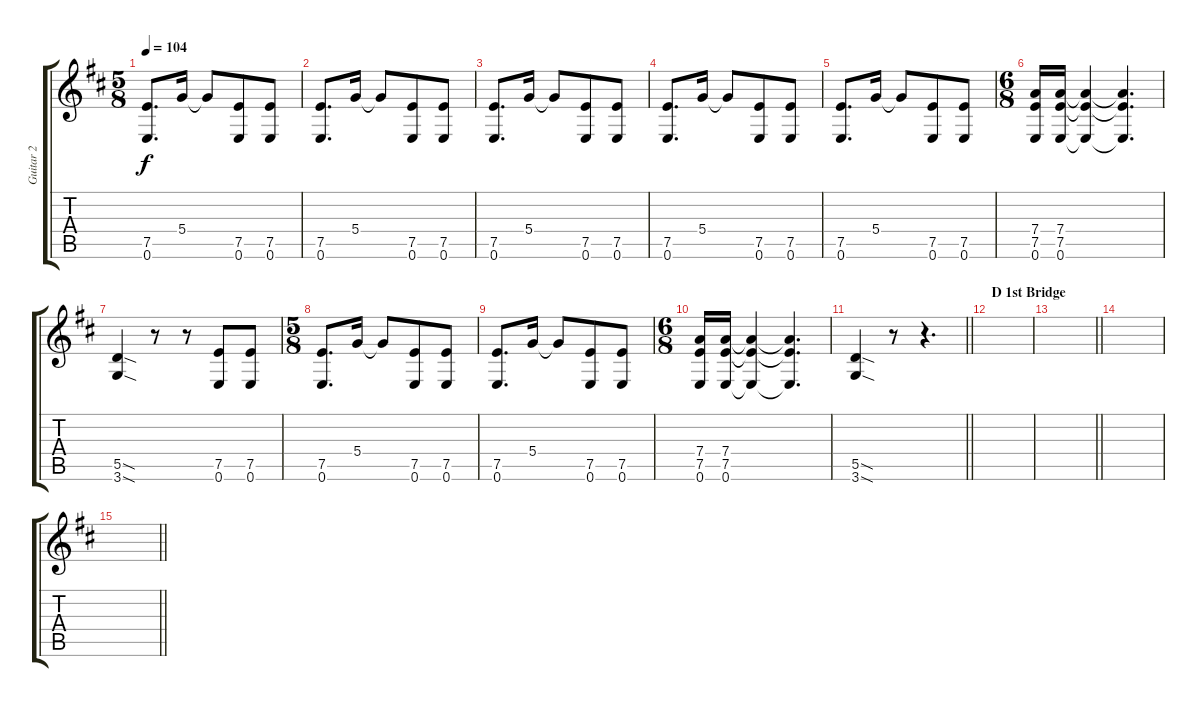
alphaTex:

\track ("Guitar 2" "Guitar 2") {instrument acousticguitarsteel}
\staff {score tabs}
\tuning (E4 B3 G3 D3 A2 E2) {hide}
\ts (5 8)
\tempo 104
\clef g2
\ks d
(7.5 0.6).8{d dy f beam merge} 5.4.16{beam split} 5.4{t}.8{beam merge} (7.5 0.6).8 (7.5 0.6).8 |
(7.5 0.6).8{d beam merge} 5.4.16{beam split} 5.4{t}.8{beam merge} (7.5 0.6).8 (7.5 0.6).8 |
(7.5 0.6).8{d beam merge} 5.4.16{beam split} 5.4{t}.8{beam merge} (7.5 0.6).8 (7.5 0.6).8 |
(7.5 0.6).8{d beam merge} 5.4.16{beam split} 5.4{t}.8{beam merge} (7.5 0.6).8 (7.5 0.6).8 |
(7.5 0.6).8{d beam merge} 5.4.16{beam split} 5.4{t}.8{beam merge} (7.5 0.6).8 (7.5 0.6).8 |
\ts (6 8)
(7.4 7.5 0.6).16 (7.4 7.5 0.6).16 (7.4{t} 7.5{t} 0.6{t}).4 (7.4{t} 7.5{t} 0.6{t}).4{d} |
(5.5{sod} 3.6{sod}).4 r.8 r.8 (7.5 0.6).8 (7.5 0.6).8 |
\ts (5 8)
(7.5 0.6).8{d beam merge} 5.4.16{beam split} 5.4{t}.8{beam merge} (7.5 0.6).8 (7.5 0.6).8 |
(7.5 0.6).8{d beam merge} 5.4.16{beam split} 5.4{t}.8{beam merge} (7.5 0.6).8 (7.5 0.6).8 |
\ts (6 8)
(7.4 7.5 0.6).16 (7.4 7.5 0.6).16 (7.4{t} 7.5{t} 0.6{t}).4 (7.4{t} 7.5{t} 0.6{t}).4{d} |
\barLineRight lightlight
(5.5{sod} 3.6{sod}).4 r.8 r.4{d} |
\section ("" "D 1st Bridge")
|
\barLineRight lightlight
|
|
\barLineRight lightlight
